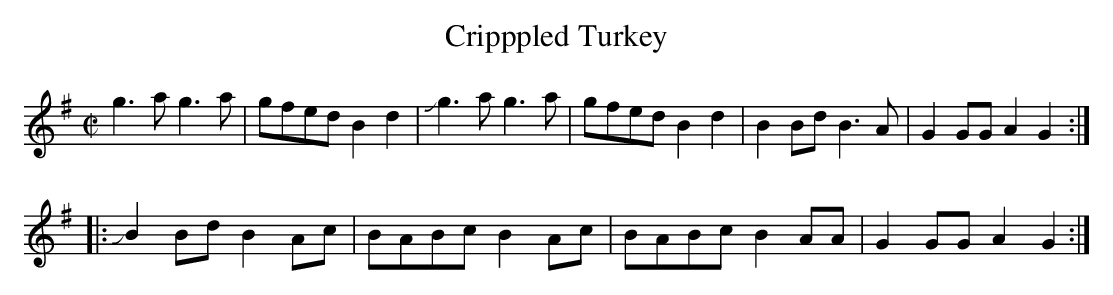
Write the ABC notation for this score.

X:1
T:Cripppled Turkey
M:C|
L:1/8
K:G
g3a g3a|gfed B2d2|+slide+g3a g3a|gfed B2d2|B2 Bd B3A|G2 GG A2G2:|
|:+slide+B2Bd B2 Ac|BABc B2Ac|BABc B2AA |G2 GG A2G2:|
